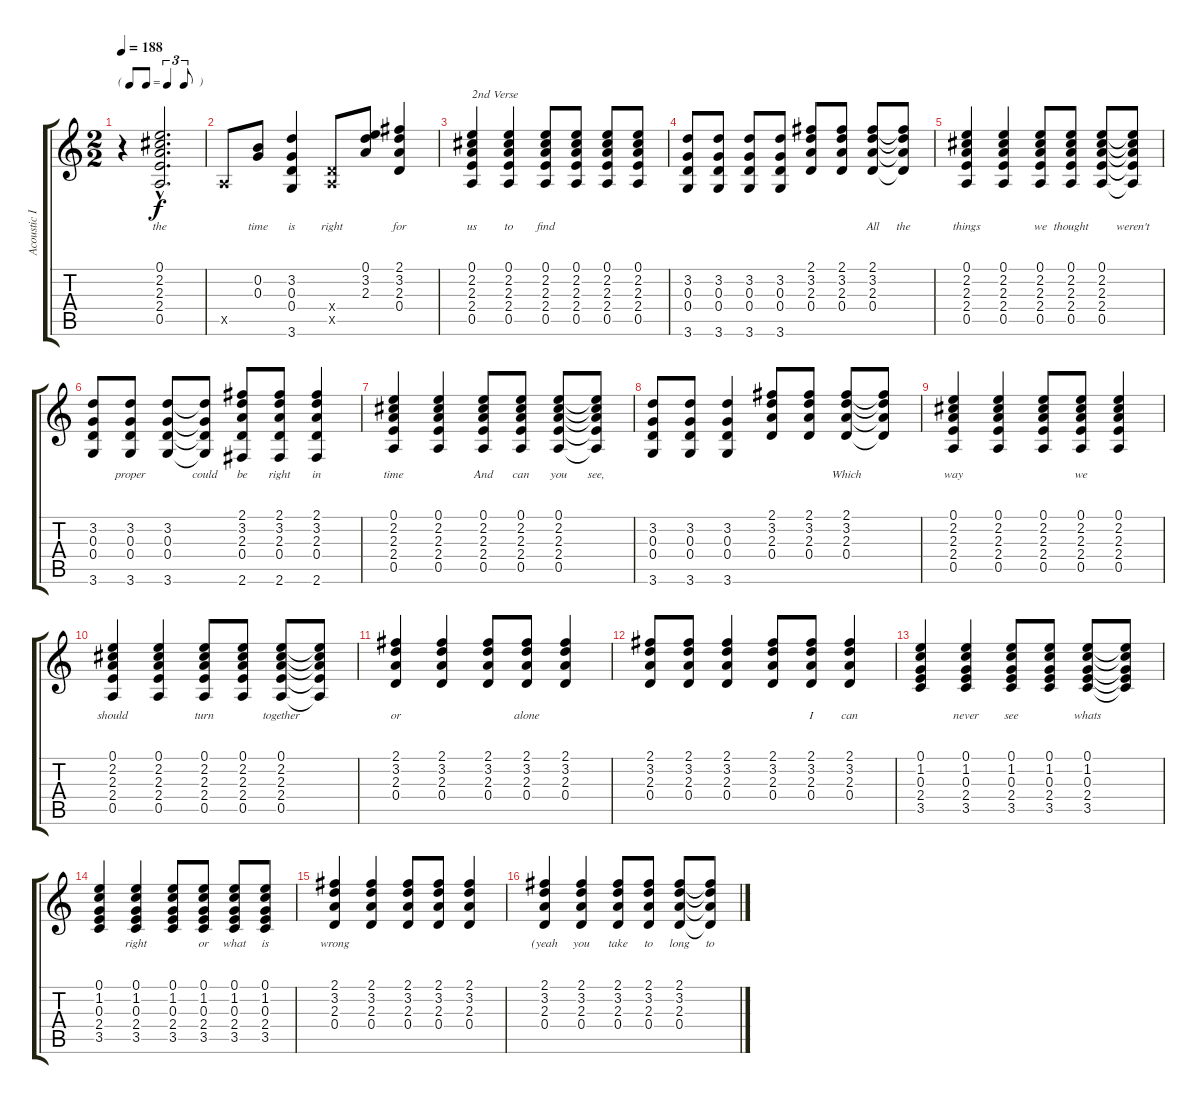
\track ("Acoustic II" "Acoustic I") {instrument acousticguitarsteel}
\staff {score tabs}
\tuning (E4 B3 G3 D3 A2 E2) {hide}
\ts (2 2)
\tf triplet8th
\tempo 188
\clef g2
\ks c
r.4{dy f} (0.1{hac} 2.2{hac} 2.3{hac} 2.4{hac} 0.5{hac}).2{d lyrics (0 "the") lyrics (1 "") lyrics (2 "") lyrics (3 "") lyrics (4 "")} |
0.5{x}.8{lyrics (0 "") lyrics (1 "") lyrics (2 "") lyrics (3 "") lyrics (4 "")} (0.2 0.3).8{lyrics (0 "time") lyrics (1 "") lyrics (2 "") lyrics (3 "") lyrics (4 "")} (3.2 0.3 0.4 3.6).4{lyrics (0 "is") lyrics (1 "") lyrics (2 "") lyrics (3 "") lyrics (4 "")} (0.4{x} 0.5{x}).8{lyrics (0 "right") lyrics (1 "") lyrics (2 "") lyrics (3 "") lyrics (4 "")} (0.1 3.2 2.3).8{lyrics (0 "") lyrics (1 "") lyrics (2 "") lyrics (3 "") lyrics (4 "")} (2.1 3.2 2.3 0.4).4{lyrics (0 "for") lyrics (1 "") lyrics (2 "") lyrics (3 "") lyrics (4 "")} |
(0.1 2.2 2.3 2.4 0.5).4{txt "2nd Verse" lyrics (0 "us") lyrics (1 "") lyrics (2 "") lyrics (3 "") lyrics (4 "")} (0.1 2.2 2.3 2.4 0.5).4{lyrics (0 "to") lyrics (1 "") lyrics (2 "") lyrics (3 "") lyrics (4 "")} (0.1 2.2 2.3 2.4 0.5).8{lyrics (0 "find") lyrics (1 "") lyrics (2 "") lyrics (3 "") lyrics (4 "")} (0.1 2.2 2.3 2.4 0.5).8{lyrics (0 "") lyrics (1 "") lyrics (2 "") lyrics (3 "") lyrics (4 "")} (0.1 2.2 2.3 2.4 0.5).8{lyrics (0 "") lyrics (1 "") lyrics (2 "") lyrics (3 "") lyrics (4 "")} (0.1 2.2 2.3 2.4 0.5).8{lyrics (0 "") lyrics (1 "") lyrics (2 "") lyrics (3 "") lyrics (4 "")} |
(3.2 0.3 0.4 3.6).8{lyrics (0 "") lyrics (1 "") lyrics (2 "") lyrics (3 "") lyrics (4 "")} (3.2 0.3 0.4 3.6).8{lyrics (0 "") lyrics (1 "") lyrics (2 "") lyrics (3 "") lyrics (4 "")} (3.2 0.3 0.4 3.6).8{lyrics (0 "") lyrics (1 "") lyrics (2 "") lyrics (3 "") lyrics (4 "")} (3.2 0.3 0.4 3.6).8{lyrics (0 "") lyrics (1 "") lyrics (2 "") lyrics (3 "") lyrics (4 "")} (2.1 3.2 2.3 0.4).8{lyrics (0 "") lyrics (1 "") lyrics (2 "") lyrics (3 "") lyrics (4 "")} (2.1 3.2 2.3 0.4).8{lyrics (0 "") lyrics (1 "") lyrics (2 "") lyrics (3 "") lyrics (4 "")} (2.1 3.2 2.3 0.4).8{lyrics (0 "All") lyrics (1 "") lyrics (2 "") lyrics (3 "") lyrics (4 "")} (2.1{t} 3.2{t} 2.3{t} 0.4{t}).8{lyrics (0 "the") lyrics (1 "") lyrics (2 "") lyrics (3 "") lyrics (4 "")} |
(0.1 2.2 2.3 2.4 0.5).4{lyrics (0 "things") lyrics (1 "") lyrics (2 "") lyrics (3 "") lyrics (4 "")} (0.1 2.2 2.3 2.4 0.5).4{lyrics (0 "") lyrics (1 "") lyrics (2 "") lyrics (3 "") lyrics (4 "")} (0.1 2.2 2.3 2.4 0.5).8{lyrics (0 "we") lyrics (1 "") lyrics (2 "") lyrics (3 "") lyrics (4 "")} (0.1 2.2 2.3 2.4 0.5).8{lyrics (0 "thought") lyrics (1 "") lyrics (2 "") lyrics (3 "") lyrics (4 "")} (0.1 2.2 2.3 2.4 0.5).8{lyrics (0 "") lyrics (1 "") lyrics (2 "") lyrics (3 "") lyrics (4 "")} (0.1{t} 2.2{t} 2.3{t} 2.4{t} 0.5{t}).8{lyrics (0 "weren't") lyrics (1 "") lyrics (2 "") lyrics (3 "") lyrics (4 "")} |
(3.2 0.3 0.4 3.6).8{lyrics (0 "") lyrics (1 "") lyrics (2 "") lyrics (3 "") lyrics (4 "")} (3.2 0.3 0.4 3.6).8{lyrics (0 "proper") lyrics (1 "") lyrics (2 "") lyrics (3 "") lyrics (4 "")} (3.2 0.3 0.4 3.6).8{lyrics (0 "") lyrics (1 "") lyrics (2 "") lyrics (3 "") lyrics (4 "")} (3.2{t} 0.3{t} 0.4{t} 3.6{t}).8{lyrics (0 "could") lyrics (1 "") lyrics (2 "") lyrics (3 "") lyrics (4 "")} (2.1 3.2 2.3 0.4 2.6).8{lyrics (0 "be") lyrics (1 "") lyrics (2 "") lyrics (3 "") lyrics (4 "")} (2.1 3.2 2.3 0.4 2.6).8{lyrics (0 "right") lyrics (1 "") lyrics (2 "") lyrics (3 "") lyrics (4 "")} (2.1 3.2 2.3 0.4 2.6).4{lyrics (0 "in") lyrics (1 "") lyrics (2 "") lyrics (3 "") lyrics (4 "")} |
(0.1 2.2 2.3 2.4 0.5).4{lyrics (0 "time") lyrics (1 "") lyrics (2 "") lyrics (3 "") lyrics (4 "")} (0.1 2.2 2.3 2.4 0.5).4{lyrics (0 "") lyrics (1 "") lyrics (2 "") lyrics (3 "") lyrics (4 "")} (0.1 2.2 2.3 2.4 0.5).8{lyrics (0 "And") lyrics (1 "") lyrics (2 "") lyrics (3 "") lyrics (4 "")} (0.1 2.2 2.3 2.4 0.5).8{lyrics (0 "can") lyrics (1 "") lyrics (2 "") lyrics (3 "") lyrics (4 "")} (0.1 2.2 2.3 2.4 0.5).8{lyrics (0 "you") lyrics (1 "") lyrics (2 "") lyrics (3 "") lyrics (4 "")} (0.1{t} 2.2{t} 2.3{t} 2.4{t} 0.5{t}).8{lyrics (0 "see,") lyrics (1 "") lyrics (2 "") lyrics (3 "") lyrics (4 "")} |
(3.2 0.3 0.4 3.6).8{lyrics (0 "") lyrics (1 "") lyrics (2 "") lyrics (3 "") lyrics (4 "")} (3.2 0.3 0.4 3.6).8{lyrics (0 "") lyrics (1 "") lyrics (2 "") lyrics (3 "") lyrics (4 "")} (3.2 0.3 0.4 3.6).4{lyrics (0 "") lyrics (1 "") lyrics (2 "") lyrics (3 "") lyrics (4 "")} (2.1 3.2 2.3 0.4).8{lyrics (0 "") lyrics (1 "") lyrics (2 "") lyrics (3 "") lyrics (4 "")} (2.1 3.2 2.3 0.4).8{lyrics (0 "") lyrics (1 "") lyrics (2 "") lyrics (3 "") lyrics (4 "")} (2.1 3.2 2.3 0.4).8{lyrics (0 "Which") lyrics (1 "") lyrics (2 "") lyrics (3 "") lyrics (4 "")} (2.1{t} 3.2{t} 2.3{t} 0.4{t}).8{lyrics (0 "") lyrics (1 "") lyrics (2 "") lyrics (3 "") lyrics (4 "")} |
(0.1 2.2 2.3 2.4 0.5).4{lyrics (0 "way") lyrics (1 "") lyrics (2 "") lyrics (3 "") lyrics (4 "")} (0.1 2.2 2.3 2.4 0.5).4{lyrics (0 "") lyrics (1 "") lyrics (2 "") lyrics (3 "") lyrics (4 "")} (0.1 2.2 2.3 2.4 0.5).8{lyrics (0 "") lyrics (1 "") lyrics (2 "") lyrics (3 "") lyrics (4 "")} (0.1 2.2 2.3 2.4 0.5).8{lyrics (0 "we") lyrics (1 "") lyrics (2 "") lyrics (3 "") lyrics (4 "")} (0.1 2.2 2.3 2.4 0.5).4{lyrics (0 "") lyrics (1 "") lyrics (2 "") lyrics (3 "") lyrics (4 "")} |
(0.1 2.2 2.3 2.4 0.5).4{lyrics (0 "should") lyrics (1 "") lyrics (2 "") lyrics (3 "") lyrics (4 "")} (0.1 2.2 2.3 2.4 0.5).4{lyrics (0 "") lyrics (1 "") lyrics (2 "") lyrics (3 "") lyrics (4 "")} (0.1 2.2 2.3 2.4 0.5).8{lyrics (0 "turn") lyrics (1 "") lyrics (2 "") lyrics (3 "") lyrics (4 "")} (0.1 2.2 2.3 2.4 0.5).8{lyrics (0 "") lyrics (1 "") lyrics (2 "") lyrics (3 "") lyrics (4 "")} (0.1 2.2 2.3 2.4 0.5).8{lyrics (0 "together") lyrics (1 "") lyrics (2 "") lyrics (3 "") lyrics (4 "")} (0.1{t} 2.2{t} 2.3{t} 2.4{t} 0.5{t}).8{lyrics (0 "") lyrics (1 "") lyrics (2 "") lyrics (3 "") lyrics (4 "")} |
(2.1 3.2 2.3 0.4).4{lyrics (0 "or") lyrics (1 "") lyrics (2 "") lyrics (3 "") lyrics (4 "")} (2.1 3.2 2.3 0.4).4{lyrics (0 "") lyrics (1 "") lyrics (2 "") lyrics (3 "") lyrics (4 "")} (2.1 3.2 2.3 0.4).8{lyrics (0 "") lyrics (1 "") lyrics (2 "") lyrics (3 "") lyrics (4 "")} (2.1 3.2 2.3 0.4).8{lyrics (0 "alone") lyrics (1 "") lyrics (2 "") lyrics (3 "") lyrics (4 "")} (2.1 3.2 2.3 0.4).4{lyrics (0 "") lyrics (1 "") lyrics (2 "") lyrics (3 "") lyrics (4 "")} |
(2.1 3.2 2.3 0.4).8{lyrics (0 "") lyrics (1 "") lyrics (2 "") lyrics (3 "") lyrics (4 "")} (2.1 3.2 2.3 0.4).8{lyrics (0 "") lyrics (1 "") lyrics (2 "") lyrics (3 "") lyrics (4 "")} (2.1 3.2 2.3 0.4).4{lyrics (0 "") lyrics (1 "") lyrics (2 "") lyrics (3 "") lyrics (4 "")} (2.1 3.2 2.3 0.4).8{lyrics (0 "") lyrics (1 "") lyrics (2 "") lyrics (3 "") lyrics (4 "")} (2.1 3.2 2.3 0.4).8{lyrics (0 "I") lyrics (1 "") lyrics (2 "") lyrics (3 "") lyrics (4 "")} (2.1 3.2 2.3 0.4).4{lyrics (0 "can") lyrics (1 "") lyrics (2 "") lyrics (3 "") lyrics (4 "")} |
(0.1 1.2 0.3 2.4 3.5).4{lyrics (0 "") lyrics (1 "") lyrics (2 "") lyrics (3 "") lyrics (4 "")} (0.1 1.2 0.3 2.4 3.5).4{lyrics (0 "never") lyrics (1 "") lyrics (2 "") lyrics (3 "") lyrics (4 "")} (0.1 1.2 0.3 2.4 3.5).8{lyrics (0 "see") lyrics (1 "") lyrics (2 "") lyrics (3 "") lyrics (4 "")} (0.1 1.2 0.3 2.4 3.5).8{lyrics (0 "") lyrics (1 "") lyrics (2 "") lyrics (3 "") lyrics (4 "")} (0.1 1.2 0.3 2.4 3.5).8{lyrics (0 "whats") lyrics (1 "") lyrics (2 "") lyrics (3 "") lyrics (4 "")} (0.1{t} 1.2{t} 0.3{t} 2.4{t} 3.5{t}).8{lyrics (0 "") lyrics (1 "") lyrics (2 "") lyrics (3 "") lyrics (4 "")} |
(0.1 1.2 0.3 2.4 3.5).4{lyrics (0 "") lyrics (1 "") lyrics (2 "") lyrics (3 "") lyrics (4 "")} (0.1 1.2 0.3 2.4 3.5).4{lyrics (0 "right") lyrics (1 "") lyrics (2 "") lyrics (3 "") lyrics (4 "")} (0.1 1.2 0.3 2.4 3.5).8{lyrics (0 "") lyrics (1 "") lyrics (2 "") lyrics (3 "") lyrics (4 "")} (0.1 1.2 0.3 2.4 3.5).8{lyrics (0 "or") lyrics (1 "") lyrics (2 "") lyrics (3 "") lyrics (4 "")} (0.1 1.2 0.3 2.4 3.5).8{lyrics (0 "what") lyrics (1 "") lyrics (2 "") lyrics (3 "") lyrics (4 "")} (0.1 1.2 0.3 2.4 3.5).8{lyrics (0 "is") lyrics (1 "") lyrics (2 "") lyrics (3 "") lyrics (4 "")} |
(2.1 3.2 2.3 0.4).4{lyrics (0 "wrong") lyrics (1 "") lyrics (2 "") lyrics (3 "") lyrics (4 "")} (2.1 3.2 2.3 0.4).4{lyrics (0 "") lyrics (1 "") lyrics (2 "") lyrics (3 "") lyrics (4 "")} (2.1 3.2 2.3 0.4).8{lyrics (0 "") lyrics (1 "") lyrics (2 "") lyrics (3 "") lyrics (4 "")} (2.1 3.2 2.3 0.4).8{lyrics (0 "") lyrics (1 "") lyrics (2 "") lyrics (3 "") lyrics (4 "")} (2.1 3.2 2.3 0.4).4{lyrics (0 "") lyrics (1 "") lyrics (2 "") lyrics (3 "") lyrics (4 "")} |
(2.1 3.2 2.3 0.4).4{lyrics (0 "(yeah") lyrics (1 "") lyrics (2 "") lyrics (3 "") lyrics (4 "")} (2.1 3.2 2.3 0.4).4{lyrics (0 "you") lyrics (1 "") lyrics (2 "") lyrics (3 "") lyrics (4 "")} (2.1 3.2 2.3 0.4).8{lyrics (0 "take") lyrics (1 "") lyrics (2 "") lyrics (3 "") lyrics (4 "")} (2.1 3.2 2.3 0.4).8{lyrics (0 "to") lyrics (1 "") lyrics (2 "") lyrics (3 "") lyrics (4 "")} (2.1 3.2 2.3 0.4).8{lyrics (0 "long") lyrics (1 "") lyrics (2 "") lyrics (3 "") lyrics (4 "")} (2.1{t} 3.2{t} 2.3{t} 0.4{t}).8{lyrics (0 "to") lyrics (1 "") lyrics (2 "") lyrics (3 "") lyrics (4 "")}
